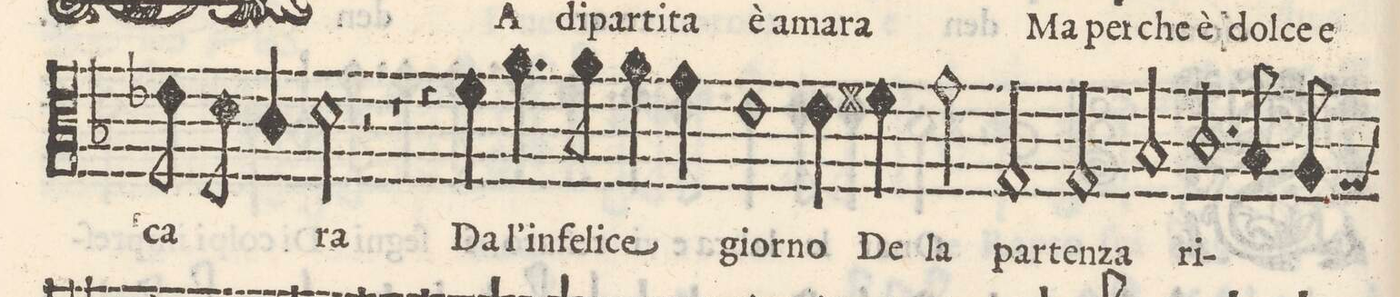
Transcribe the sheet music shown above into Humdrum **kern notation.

**kern	**text
*I"QVINTO	*
*clefC3	*
*k[b-]	*
*met(C)	*
*M2/1	*
8e-X\	ca-
8d\	.
4c/	.
2d\	-ra
2r	.
=8-	=8-
1r	.
4r	.
4f\	Da
4.a\	l`in-
8a\	-fe-
=9-	=9-
4a\	-li-
4g\	-ce
1eny	gior-
4e\	-no
4f#X\	De
=10-	=10-
2g\	la
2G/	par-
2G/	-ten-
2B-/	-za
=11-	=11-
2.c/	ri-
8B-/	.
8A/	.
*custos:G	*
*-	*-
